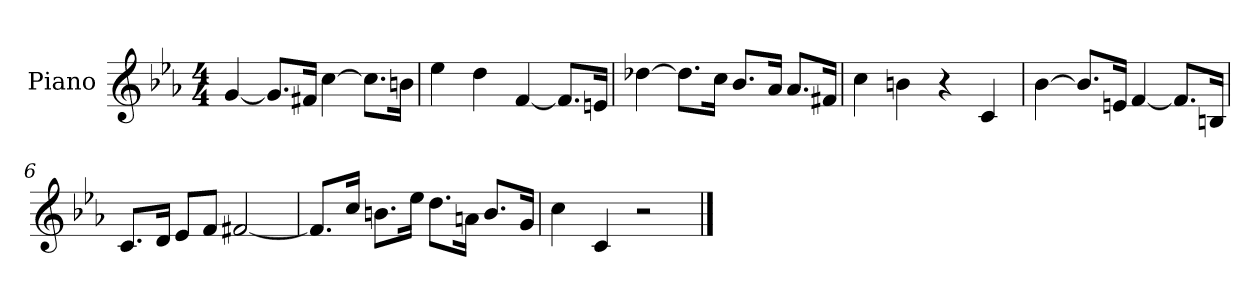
**kern
*part1
*staff1
*I"Piano
*I'Pno.
*clefG2
*k[b-e-a-]
*M4/4
=1
[4g/
8.g/L]
16f#X/Jk
[4cc\
8.cc\L]
16bn\Jk
=2
4ee-\
4dd\
[4f/
8.f/L]
16en/Jk
=3
[4dd-X\
8.dd-\L]
16cc\Jk
8.b-/L
16a-/Jk
8.a-/L
16f#X/Jk
=4
4cc\
4bn\
4r
4c/
=5
[4b-\
8.b-/L]
16en/Jk
[4f/
8.f/L]
16Bn/Jk
!!LO:LB:g=z
=6
8.c/L
16d/Jk
8e-/L
8f/J
[2f#X/
=7
8.f#/L]
16cc/Jk
8.bn\L
16ee-\Jk
8.dd\L
16an\Jk
8.b/L
16g/Jk
=8
4cc\
4c/
2r
==
*-
